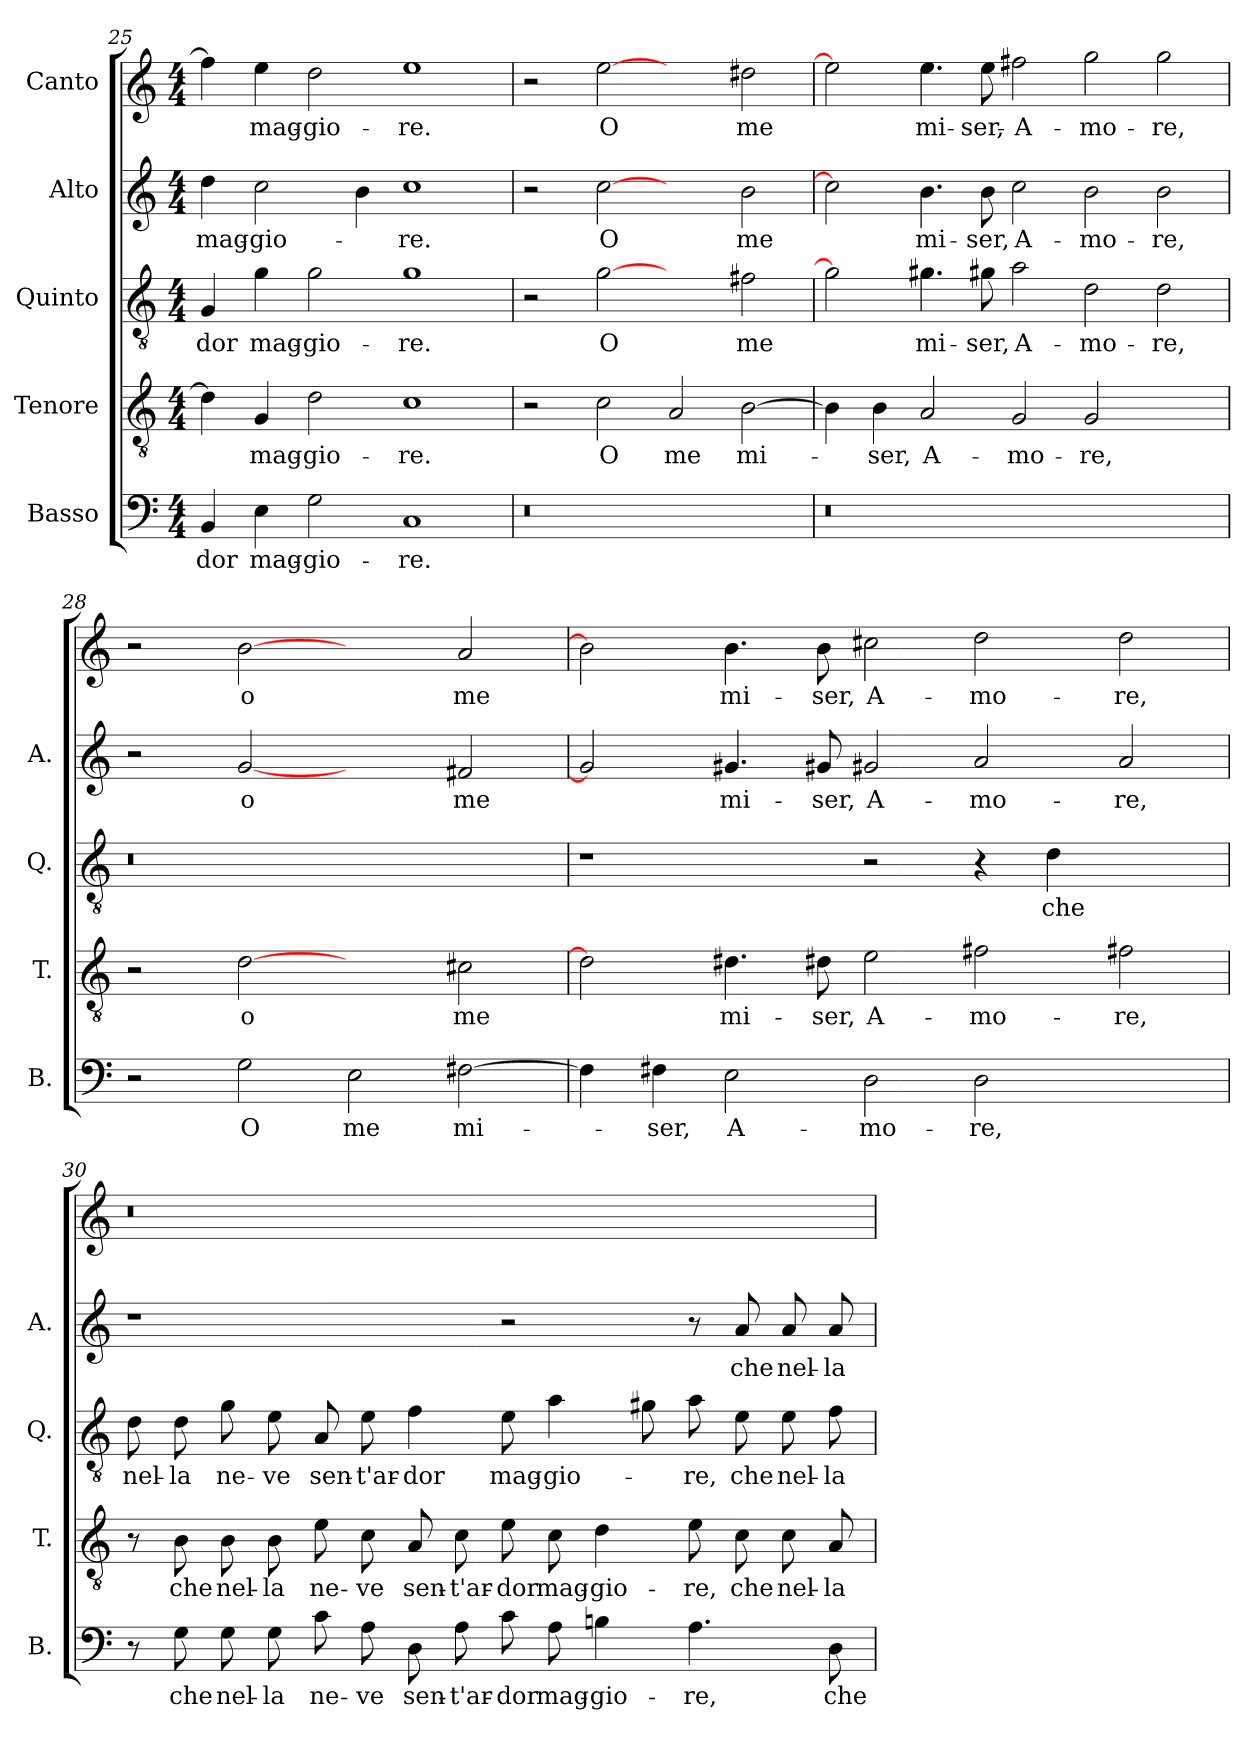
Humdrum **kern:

**kern	**text	**kern	**text	**kern	**text	**kern	**text	**kern	**text
*part5	*part5	*part4	*part4	*part3	*part3	*part2	*part2	*part1	*part1
*staff5	*staff5	*staff4	*staff4	*staff3	*staff3	*staff2	*staff2	*staff1	*staff1
*I"Basso	*	*I"Tenore	*	*I"Quinto	*	*I"Alto	*	*I"Canto	*
*I'B.	*	*I'T.	*	*I'Q.	*	*I'A.	*	*	*
*clefF4	*	*clefGv2	*	*clefGv2	*	*clefG2	*	*clefG2	*
*k[]	*	*k[]	*	*k[]	*	*k[]	*	*k[]	*
*C:	*	*C:	*	*C:	*	*C:	*	*C:	*
*M4/4	*	*M4/4	*	*M4/4	*	*M4/4	*	*M4/4	*
=25	=25	=25	=25	=25	=25	=25	=25	=25	=25
4BB/	-dor	4d\]	.	4G/	-dor	4dd\	mag-	4ff\]	.
4E\	mag-	4G/	mag-	4g\	mag-	2cc\	-gio-	4ee\	mag-
2G\	-gio-	2d\	-gio-	2g\	-gio-	.	.	2dd\	-gio-
.	.	.	.	.	.	4b\	.	.	.
1C/	-re.	1c\	-re.	1g\	-re.	1cc\	-re.	1ee\	-re.
=26	=26	=26	=26	=26	=26	=26	=26	=26	=26
!LO:N:vis=0	!	!	!	!	!	!	!	!	!
1r	.	2r	.	2r	.	2r	.	2r	.
.	.	2c\	O	[2g\	O	[2cc\	O	[2ee\	O
1ryy	.	2A/	me	2ryy	.	2ryy	.	2ryy	.
.	.	[2B\	mi-	2f#X\	me	2b\	me	2dd#X\	me
=27	=27	=27	=27	=27	=27	=27	=27	=27	=27
!LO:N:vis=0	!	!	!	!	!	!	!	!	!
1r	.	4B\]	.	2g\]	.	2cc\]	.	2ee\]	.
.	.	4B\	-ser,	.	.	.	.	.	.
.	.	2A/	A-	4.g#X\	mi-	4.b\	mi-	4.ee\	mi-
.	.	.	.	8g#X\	-ser,	8b\	-ser,	8ee\	-ser,-
1ryy	.	2G/	-mo-	2a\	A-	2cc\	A-	2ff#X\	-A-
.	.	2G/	-re,	2d\	-mo-	2b\	-mo-	2gg\	-mo-
2ryy	.	2ryy	.	2d\	-re,	2b\	-re,	2gg\	-re,
=28	=28	=28	=28	=28	=28	=28	=28	=28	=28
!	!	!	!	!LO:N:vis=0	!	!	!	!	!
2r	.	2r	.	1r	.	2r	.	2r	.
2G\	O	[2d\	o	.	.	[2g/	o	[2b\	o
2E\	me	2ryy	.	1ryy	.	2ryy	.	2ryy	.
[2F#X\	mi-	2c#X\	me	.	.	2f#X/	me	2a/	me
=29	=29	=29	=29	=29	=29	=29	=29	=29	=29
4F#\]	.	2d\]	.	1r	.	2g/]	.	2b\]	.
4F#X\	-ser,	.	.	.	.	.	.	.	.
2E\	A-	4.d#X\	mi-	.	.	4.g#X/	mi-	4.b\	mi-
.	.	8d#X\	-ser,	.	.	8g#X/	-ser,	8b\	-ser,
2D\	-mo-	2e\	A-	2r	.	2g#X/	A-	2cc#X\	A-
2D\	-re,	2f#X\	-mo-	4r	.	2a/	-mo-	2dd\	-mo-
.	.	.	.	4d\	che	.	.	.	.
2ryy	.	2f#X\	-re,	2ryy	.	2a/	-re,	2dd\	-re,
=30	=30	=30	=30	=30	=30	=30	=30	=30	=30
!	!	!	!	!	!	!	!	!LO:N:vis=0	!
8r	.	8r	.	8d\	nel-	1r	.	1r	.
8G\	che	8B\	che	8d\	-la	.	.	.	.
8G\	nel-	8B\	nel-	8g\	ne-	.	.	.	.
8G\	-la	8B\	-la	8e\	-ve	.	.	.	.
8c\	ne-	8e\	ne-	8A/	sen-	.	.	.	.
8A\	-ve	8c\	-ve	8e\	-t'ar-	.	.	.	.
8D\	sen-	8A/	sen-	4f\	-dor	.	.	.	.
8A\	-t'ar-	8c\	-t'ar-	.	.	.	.	.	.
8c\	-dor	8e\	-dor	8e\	mag-	2r	.	1ryy	.
8A\	mag-	8c\	mag-	4a\	-gio-	.	.	.	.
4Bn\	-gio-	4d\	-gio-	.	.	.	.	.	.
.	.	.	.	8g#X\	.	.	.	.	.
4.A\	-re,	8e\	-re,	8a\	-re,	8r	.	.	.
.	.	8c\	che	8e\	che	8a/	che	.	.
.	.	8c\	nel-	8e\	nel-	8a/	nel-	.	.
8D\	che	8A/	-la	8f\	-la	8a/	-la	.	.
=	=	=	=	=	=	=	=	=	=
*-	*-	*-	*-	*-	*-	*-	*-	*-	*-
